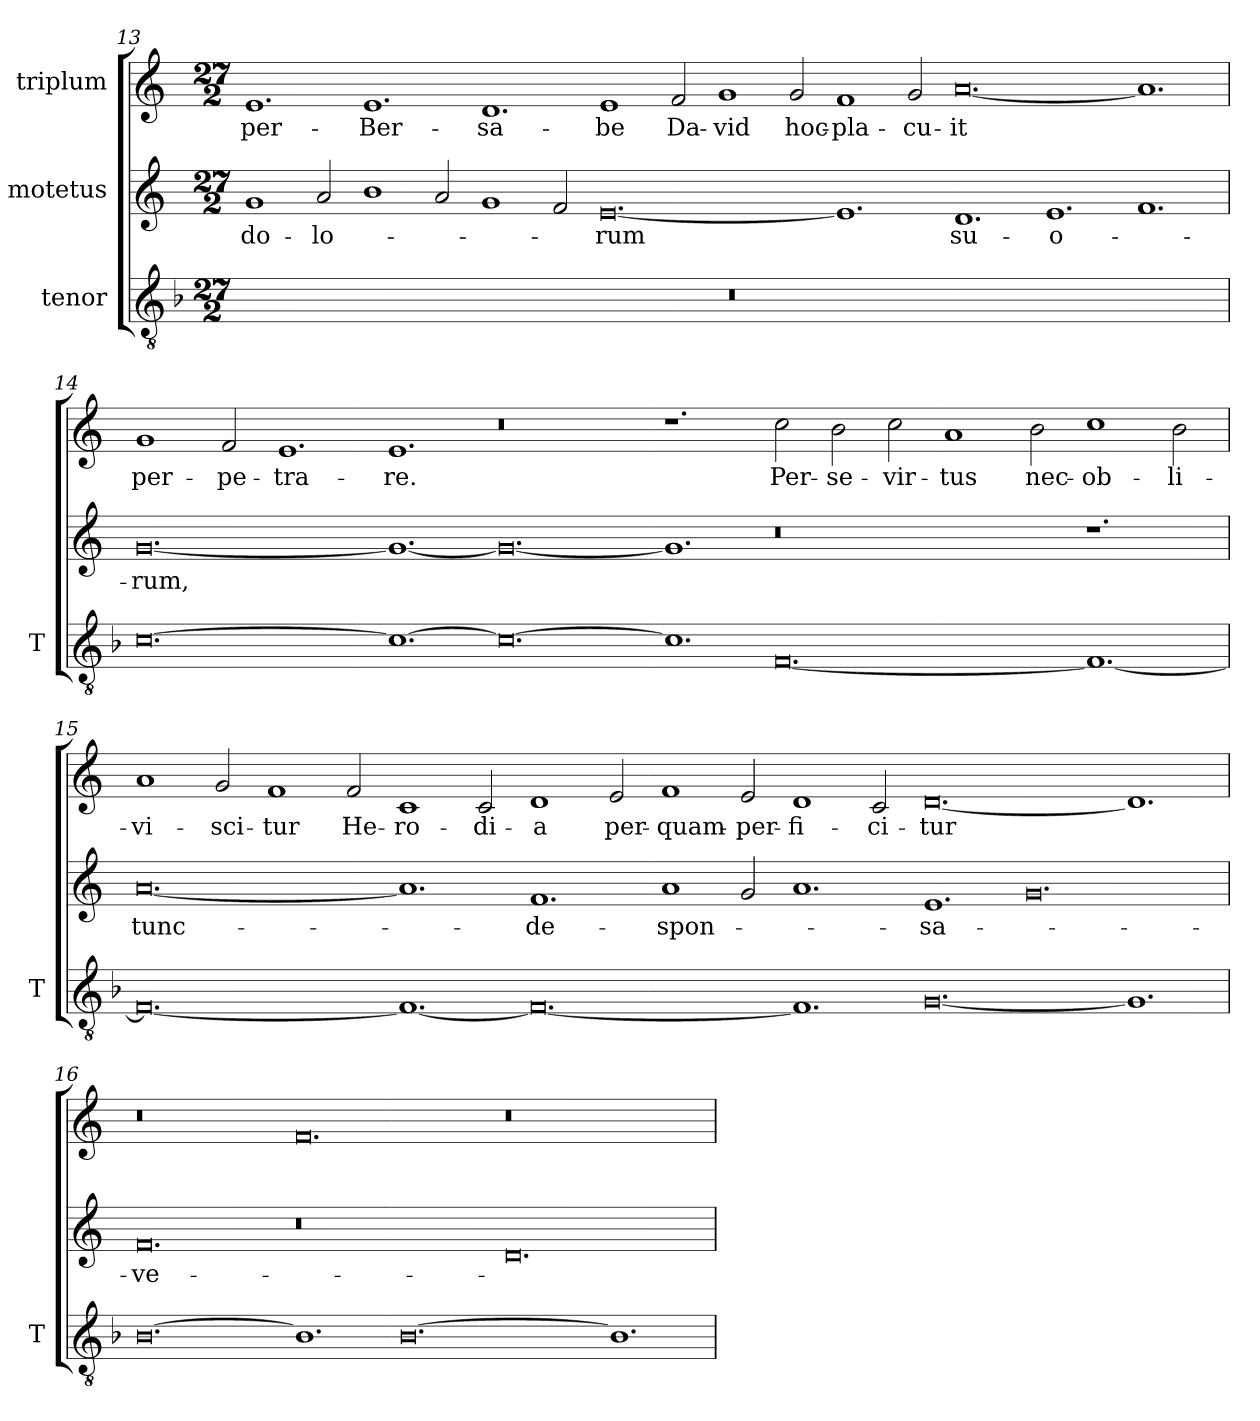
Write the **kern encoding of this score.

**kern	**kern	**text	**kern	**text
*part3	*part2	*part2	*part1	*part1
*staff3	*staff2	*staff2	*staff1	*staff1
*I"tenor	*I"motetus	*	*I"triplum	*
*I'T	*	*	*	*
*clefGv2	*clefG2	*	*clefG2	*
*k[b-]	*k[]	*	*k[]	*
*F:	*C:	*	*C:	*
*M27/2	*M27/2	*	*M27/2	*
=13	=13	=13	=13	=13
2%27r	1g/	-do-	1.e/	per-
.	2a/	-lo-	.	.
.	1b\	.	1.e/	Ber-
.	2a/	.	.	.
.	1g/	.	1.d/	-sa-
.	2f/	.	.	.
.	[0.e/	-rum	1e/	-be
.	.	.	2f/	Da-
.	.	.	1g/	-vid
.	.	.	2g/	hoc-
.	1.e/]	.	1f/	pla-
.	.	.	2g/	-cu-
.	1.d/	su-	[0.a/	-it
.	1.e/	-o-	.	.
.	1.f/	.	1.a/]	.
!!LO:PB:g=z
=14	=14	=14	=14	=14
[0.c\	[0.g/	-rum,	1g/	per-
.	.	.	2f/	-pe-
.	.	.	1.e/	-tra-
1.c\_	1.g/_	.	1.e/	-re.
0.c\_	0.g/_	.	0.r	.
1.c\]	1.g/]	.	1.r	.
[0.F/	0.r	.	2cc\	Per-
.	.	.	2b\	se-
.	.	.	2cc\	vir-
.	.	.	1a/	-tus
.	.	.	2b\	nec-
1.F/_	1.r	.	1cc\	ob-
.	.	.	2b\	-li-
=15	=15	=15	=15	=15
0.F/_	[0.a/	tunc-	1a/	-vi-
.	.	.	2g/	-sci-
.	.	.	1f/	-tur
.	.	.	2f/	He-
1.F/_	1.a/]	.	1c/	-ro-
.	.	.	2c/	-di-
0.F/_	1.f/	de-	1d/	-a
.	.	.	2e/	per-
.	1a/	-spon-	1f/	quam-
.	2g/	.	2e/	per-
1.F/]	1.a/	.	1d/	-fi-
.	.	.	2c/	-ci-
[0.G/	1.e/	-sa-	[0.d/	-tur
.	0.g/	.	.	.
1.G/]	.	.	1.d/]	.
=16	=16	=16	=16	=16
[0.B-\	0.f/	-ve-	0.r	.
1.B-\]	0.r	.	0.f/	.
[0.B-\	.	.	.	.
.	0.d/	.	0.r	.
1.B-\]	.	.	.	.
=	=	=	=	=
*-	*-	*-	*-	*-
